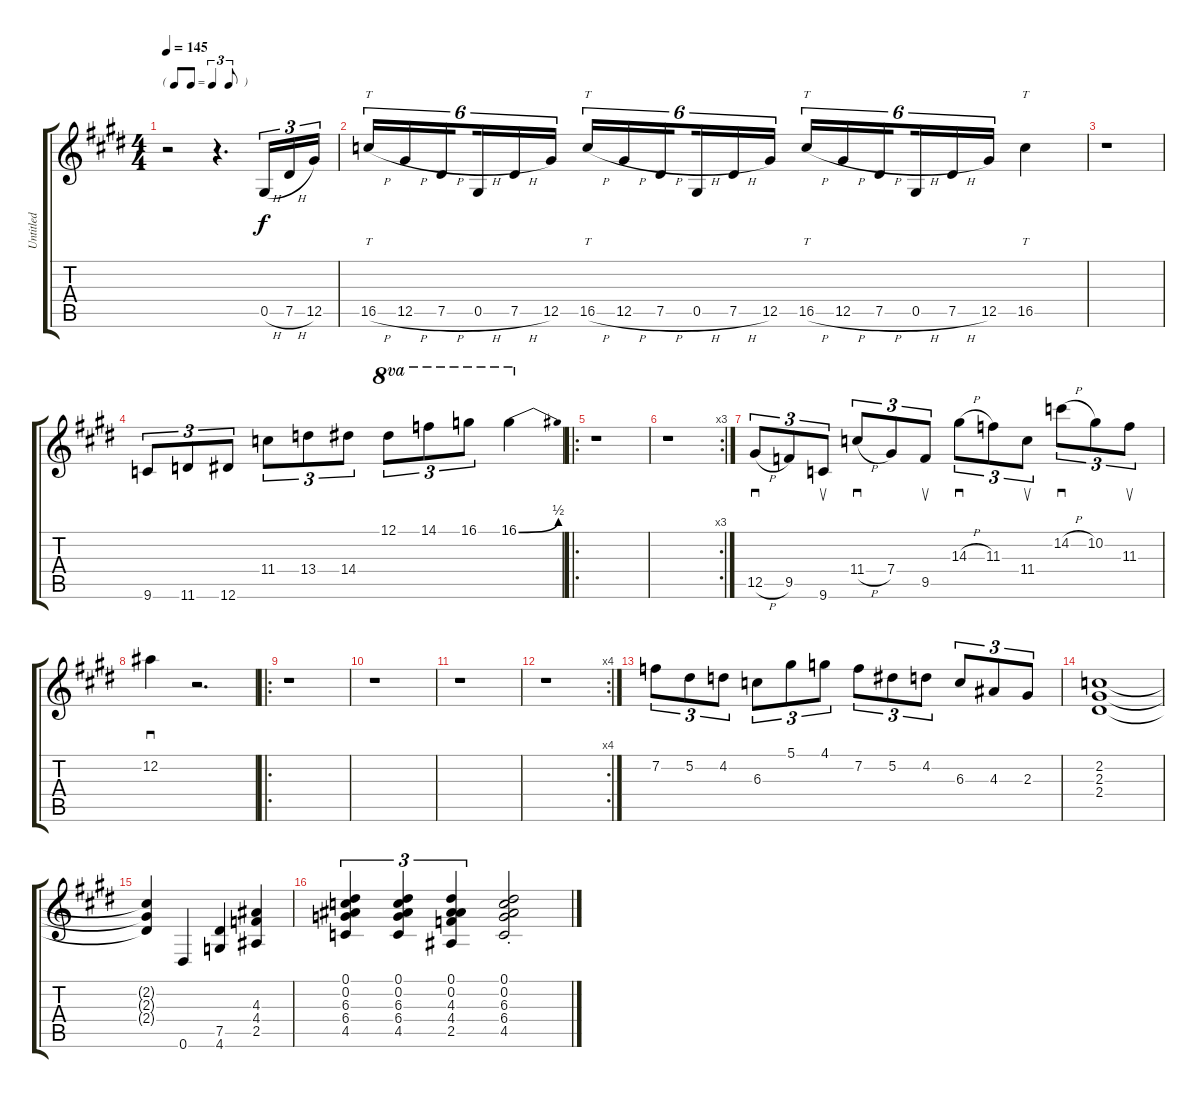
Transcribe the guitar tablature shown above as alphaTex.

\track ("Untitled" "Untitled") {instrument overdrivenguitar}
\staff {score tabs}
\tuning (Eb4 Bb3 Gb3 Db3 Ab2 Eb2) {hide}
\ts (4 4)
\tf triplet8th
\tempo 145
\clef g2
\ks e
r.2{dy f} r.4{d} 0.5{h}.16{tu (3 2)} 7.5{h}.16{tu (3 2)} 12.5.16{tu (3 2)} |
\ks c#minor
16.5{h}.16{tt tu (6 4)} 12.5{h}.16{tu (6 4)} 7.5{h}.16{tu (6 4) beam splitsecondary} 0.5{h}.16{tu (6 4)} 7.5{h}.16{tu (6 4)} 12.5.16{tu (6 4)} 16.5{h}.16{tt tu (6 4)} 12.5{h}.16{tu (6 4)} 7.5{h}.16{tu (6 4) beam splitsecondary} 0.5{h}.16{tu (6 4)} 7.5{h}.16{tu (6 4)} 12.5.16{tu (6 4)} 16.5{h}.16{tt tu (6 4)} 12.5{h}.16{tu (6 4)} 7.5{h}.16{tu (6 4) beam splitsecondary} 0.5{h}.16{tu (6 4)} 7.5{h}.16{tu (6 4)} 12.5.16{tu (6 4)} 16.5.4{tt} |
r.1 |
9.6.8{tu (3 2)} 11.6.8{tu (3 2)} 12.6.8{tu (3 2)} 11.4.8{tu (3 2)} 13.4.8{tu (3 2)} 14.4.8{tu (3 2)} 12.1.8{tu (3 2) ot 8va} 14.1.8{tu (3 2) ot 8va} 16.1.8{tu (3 2) ot 8va} 16.1{be (bend 0 0 60 2)}.4{ot 8va} |
\ro
\ks e
r.1 |
\rc 3
\ks c#minor
r.1 |
12.5{h}.8{sd tu (3 2)} 9.5.8{tu (3 2)} 9.6.8{su tu (3 2)} 11.4{h}.8{sd tu (3 2)} 7.4.8{tu (3 2)} 9.5.8{su tu (3 2)} 14.3{h}.8{sd tu (3 2)} 11.3.8{tu (3 2)} 11.4.8{su tu (3 2)} 14.2{h}.8{sd tu (3 2)} 10.2.8{tu (3 2)} 11.3.8{su tu (3 2)} |
12.2.4{sd} r.2{d} |
\ro
\ks e
r.1 |
\ks c#minor
r.1 |
r.1 |
\rc 4
r.1 |
\ks e
7.2.8{tu (3 2)} 5.2.8{tu (3 2)} 4.2.8{tu (3 2)} 6.3.8{tu (3 2)} 5.1.8{tu (3 2)} 4.1.8{tu (3 2)} 7.2.8{tu (3 2)} 5.2.8{tu (3 2)} 4.2.8{tu (3 2)} 6.3.8{tu (3 2)} 4.3.8{tu (3 2)} 2.3.8{tu (3 2)} |
\ks c#minor
(2.2 2.3 2.4).1 |
(2.2{t} 2.3{t} 2.4{t}).4 0.6.4 (7.5 4.6).4 (4.3 4.4 2.5).4 |
(0.1 0.2 6.3 6.4 4.5).4{tu (3 2)} (0.1 0.2 6.3 6.4 4.5).4{tu (3 2)} (0.1 0.2 4.3 4.4 2.5).4{tu (3 2)} (0.1{st} 0.2{st} 6.3{st} 6.4{st} 4.5{st}).2
